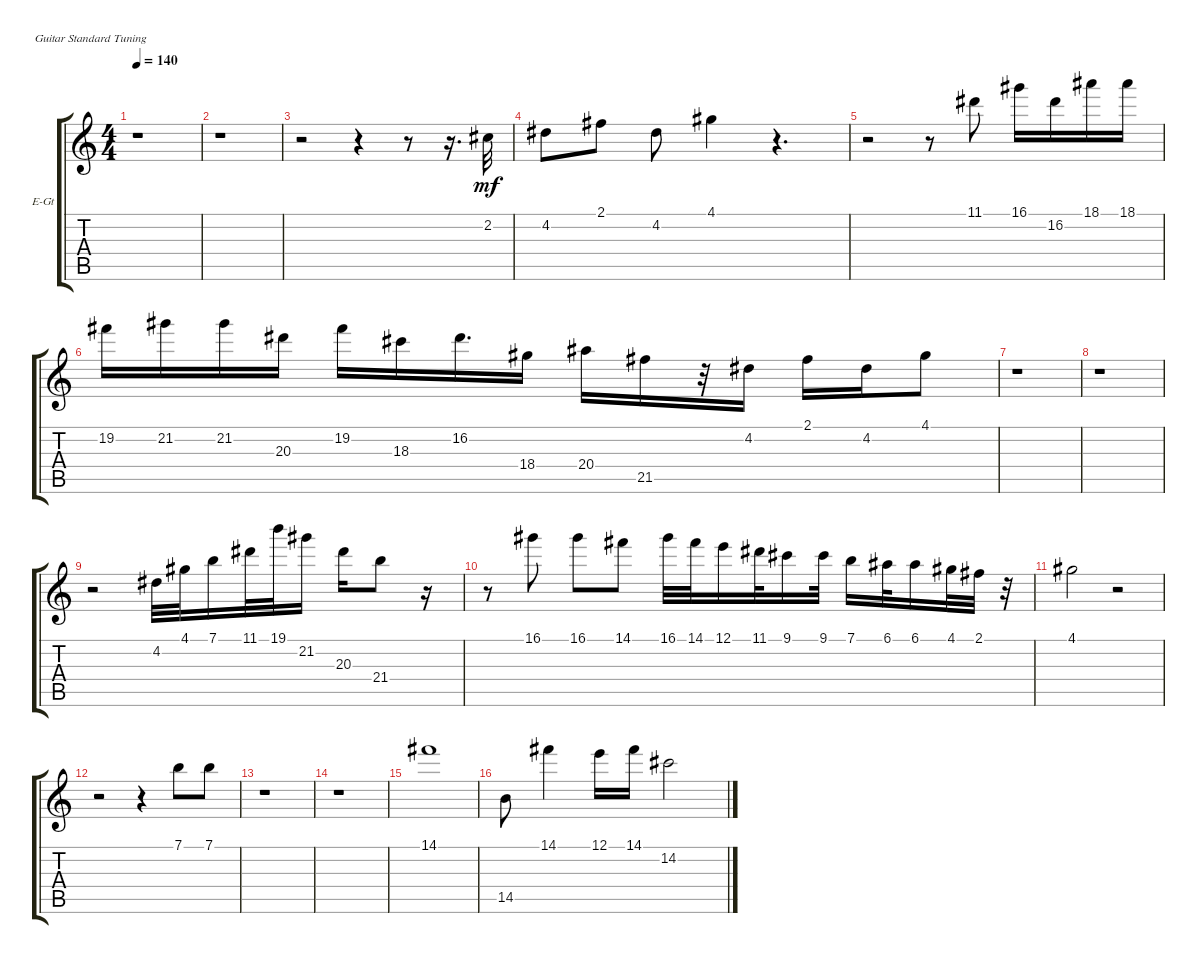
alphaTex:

\bracketExtendMode groupsimilarinstruments
\firstSystemTrackNameOrientation horizontal
\otherSystemsTrackNameOrientation horizontal
\track ("8" "E-Gt") {instrument electricguitarclean}
\staff {score tabs}
\tuning (E4 B3 G3 D3 A2 E2)
\ts (4 4)
\tempo 140
\clef g2
\ks c
r.1{dy mf} |
r.1 |
r.2 r.4 r.8 r.16{d} 2.2.32 |
4.2.8 2.1.8 4.2.8 4.1.4 r.4{d} |
r.2 r.8 11.1.8 16.1.16 16.2.16 18.1.16 18.1.16 |
19.2.16 21.2.16 21.2.16 20.3.16 19.2.16 18.3.16 16.2.16{d} 18.4.16 20.4.16 21.5.16 r.32 4.2.16 2.1.16 4.2.16 4.1.8 |
r.1 |
r.1 |
r.2 4.2.32 4.1.32 7.1.16 11.1.32 19.1.32 21.2.16 20.3.16 21.4.8 r.16 |
r.8 16.1.8 16.1.8 14.1.8 16.1.32 14.1.32 12.1.16 11.1.32 9.1.16 9.1.32 7.1.16 6.1.32 6.1.16 4.1.32 2.1.32 r.32 |
4.1.2 r.2 |
r.2 r.4 7.1.8 7.1.8 |
r.1 |
r.1 |
14.1.1 |
14.5.8 14.1.4 12.1.16 14.1.16 14.2.2
